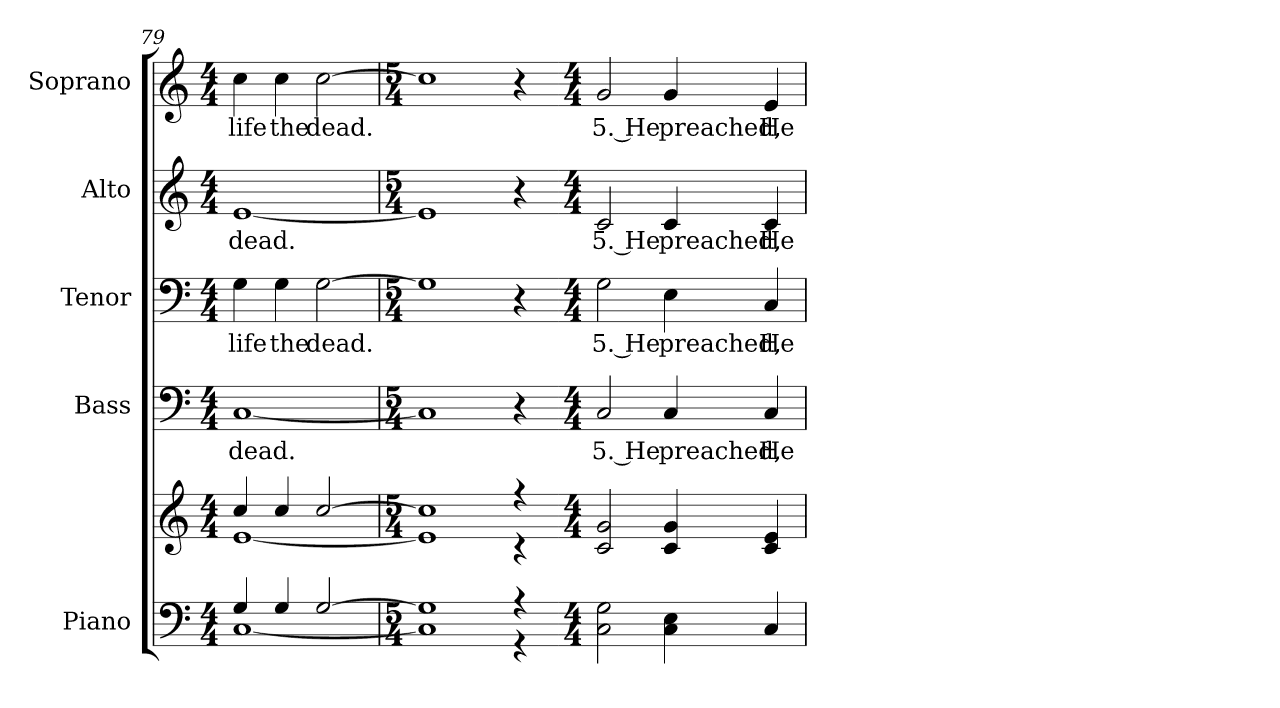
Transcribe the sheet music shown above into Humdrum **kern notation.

**kern	**kern	**kern	**text	**kern	**text	**kern	**text	**kern	**text
*part5	*part5	*part4	*part4	*part3	*part3	*part2	*part2	*part1	*part1
*staff6	*staff5	*staff4	*staff4	*staff3	*staff3	*staff2	*staff2	*staff1	*staff1
*I"Piano	*	*I"Bass	*	*I"Tenor	*	*I"Alto	*	*I"Soprano	*
*I'Pno.	*	*I'B.	*	*I'T.	*	*I'A.	*	*I'S.	*
*clefF4	*clefG2	*clefF4	*	*clefF4	*	*clefG2	*	*clefG2	*
*k[]	*k[]	*k[]	*	*k[]	*	*k[]	*	*k[]	*
*C:	*C:	*C:	*	*C:	*	*C:	*	*C:	*
*M4/4	*M4/4	*M4/4	*	*M4/4	*	*M4/4	*	*M4/4	*
=79	=79	=79	=79	=79	=79	=79	=79	=79	=79
*^	*^	*	*	*	*	*	*	*	*
!	!	!	!	!	!LO:LY:b:color=#000000	!	!	!	!	!	!
!	!	!	!	!	!	!	!LO:LY:b:color=#000000	!	!	!	!
!	!	!	!	!	!	!	!	!	!LO:LY:b:color=#000000	!	!
!	!	!	!	!	!	!	!	!	!	!	!LO:LY:b:color=#000000
4Gi/	[<1Ci	4cci/	[<1ei	[<1Ci	dead.	4Gi\	life	[<1ei	dead.	4cci\	life
!	!	!	!	!	!	!	!LO:LY:b:color=#000000	!	!	!	!
!	!	!	!	!	!	!	!	!	!	!	!LO:LY:b:color=#000000
4Gi/	.	4cci/	.	.	.	4Gi\	the	.	.	4cci\	the
!	!	!	!	!	!	!	!LO:LY:b:color=#000000	!	!	!	!
!	!	!	!	!	!	!	!	!	!	!	!LO:LY:b:color=#000000
[>2Gi/	.	[>2cci/	.	.	.	[>2Gi\	dead.	.	.	[>2cci\	dead.
=80	=80	=80	=80	=80	=80	=80	=80	=80	=80	=80	=80
*M5/4	*	*M5/4	*	*M5/4	*	*M5/4	*	*M5/4	*	*M5/4	*
1Gi]	1Ci]	1cci]	1ei]	1Ci]	.	1Gi]	.	1ei]	.	1cci]	.
4r	4r	4r	4r	4r	.	4r	.	4r	.	4r	.
*v	*v	*	*	*	*	*	*	*	*	*	*
*	*v	*v	*	*	*	*	*	*	*	*
!!LO:PB:g=z
=81-	=81-	=81-	=81-	=81-	=81-	=81-	=81-	=81-	=81-
*M4/4	*M4/4	*M4/4	*	*M4/4	*	*M4/4	*	*M4/4	*
*^	*^	*	*	*	*	*	*	*	*
!	!	!	!	!	!LO:LY:b:color=#000000	!	!	!	!	!	!
*v	*v	*	*	*	*	*	*	*	*	*	*
*	*v	*v	*	*	*	*	*	*	*	*
*^	*^	*	*	*	*	*	*	*	*
!	!	!	!	!	!	!	!LO:LY:b:color=#000000	!	!	!	!
*v	*v	*	*	*	*	*	*	*	*	*	*
*	*v	*v	*	*	*	*	*	*	*	*
*^	*^	*	*	*	*	*	*	*	*
!	!	!	!	!	!	!	!	!	!LO:LY:b:color=#000000	!	!
*v	*v	*	*	*	*	*	*	*	*	*	*
*	*v	*v	*	*	*	*	*	*	*	*
*^	*^	*	*	*	*	*	*	*	*
!	!	!	!	!	!	!	!	!	!	!	!LO:LY:b:color=#000000
*v	*v	*	*	*	*	*	*	*	*	*	*
*	*v	*v	*	*	*	*	*	*	*	*
2Ci\ 2Gi	2ci/ 2gi	2Ci/	5. He	2Gi\	5. He	2ci/	5. He	2gi/	5. He
!	!	!	!LO:LY:b:color=#000000	!	!	!	!	!	!
!	!	!	!	!	!LO:LY:b:color=#000000	!	!	!	!
!	!	!	!	!	!	!	!LO:LY:b:color=#000000	!	!
!	!	!	!	!	!	!	!	!	!LO:LY:b:color=#000000
4Ci\ 4Ei	4ci/ 4gi	4Ci/	preached,	4Ei\	preached,	4ci/	preached,	4gi/	preached,
!	!	!	!LO:LY:b:color=#000000	!	!	!	!	!	!
!	!	!	!	!	!LO:LY:b:color=#000000	!	!	!	!
!	!	!	!	!	!	!	!LO:LY:b:color=#000000	!	!
!	!	!	!	!	!	!	!	!	!LO:LY:b:color=#000000
4Ci/	4ci/ 4ei	4Ci/	He	4Ci/	He	4ci/	He	4ei/	He
=	=	=	=	=	=	=	=	=	=
*-	*-	*-	*-	*-	*-	*-	*-	*-	*-
